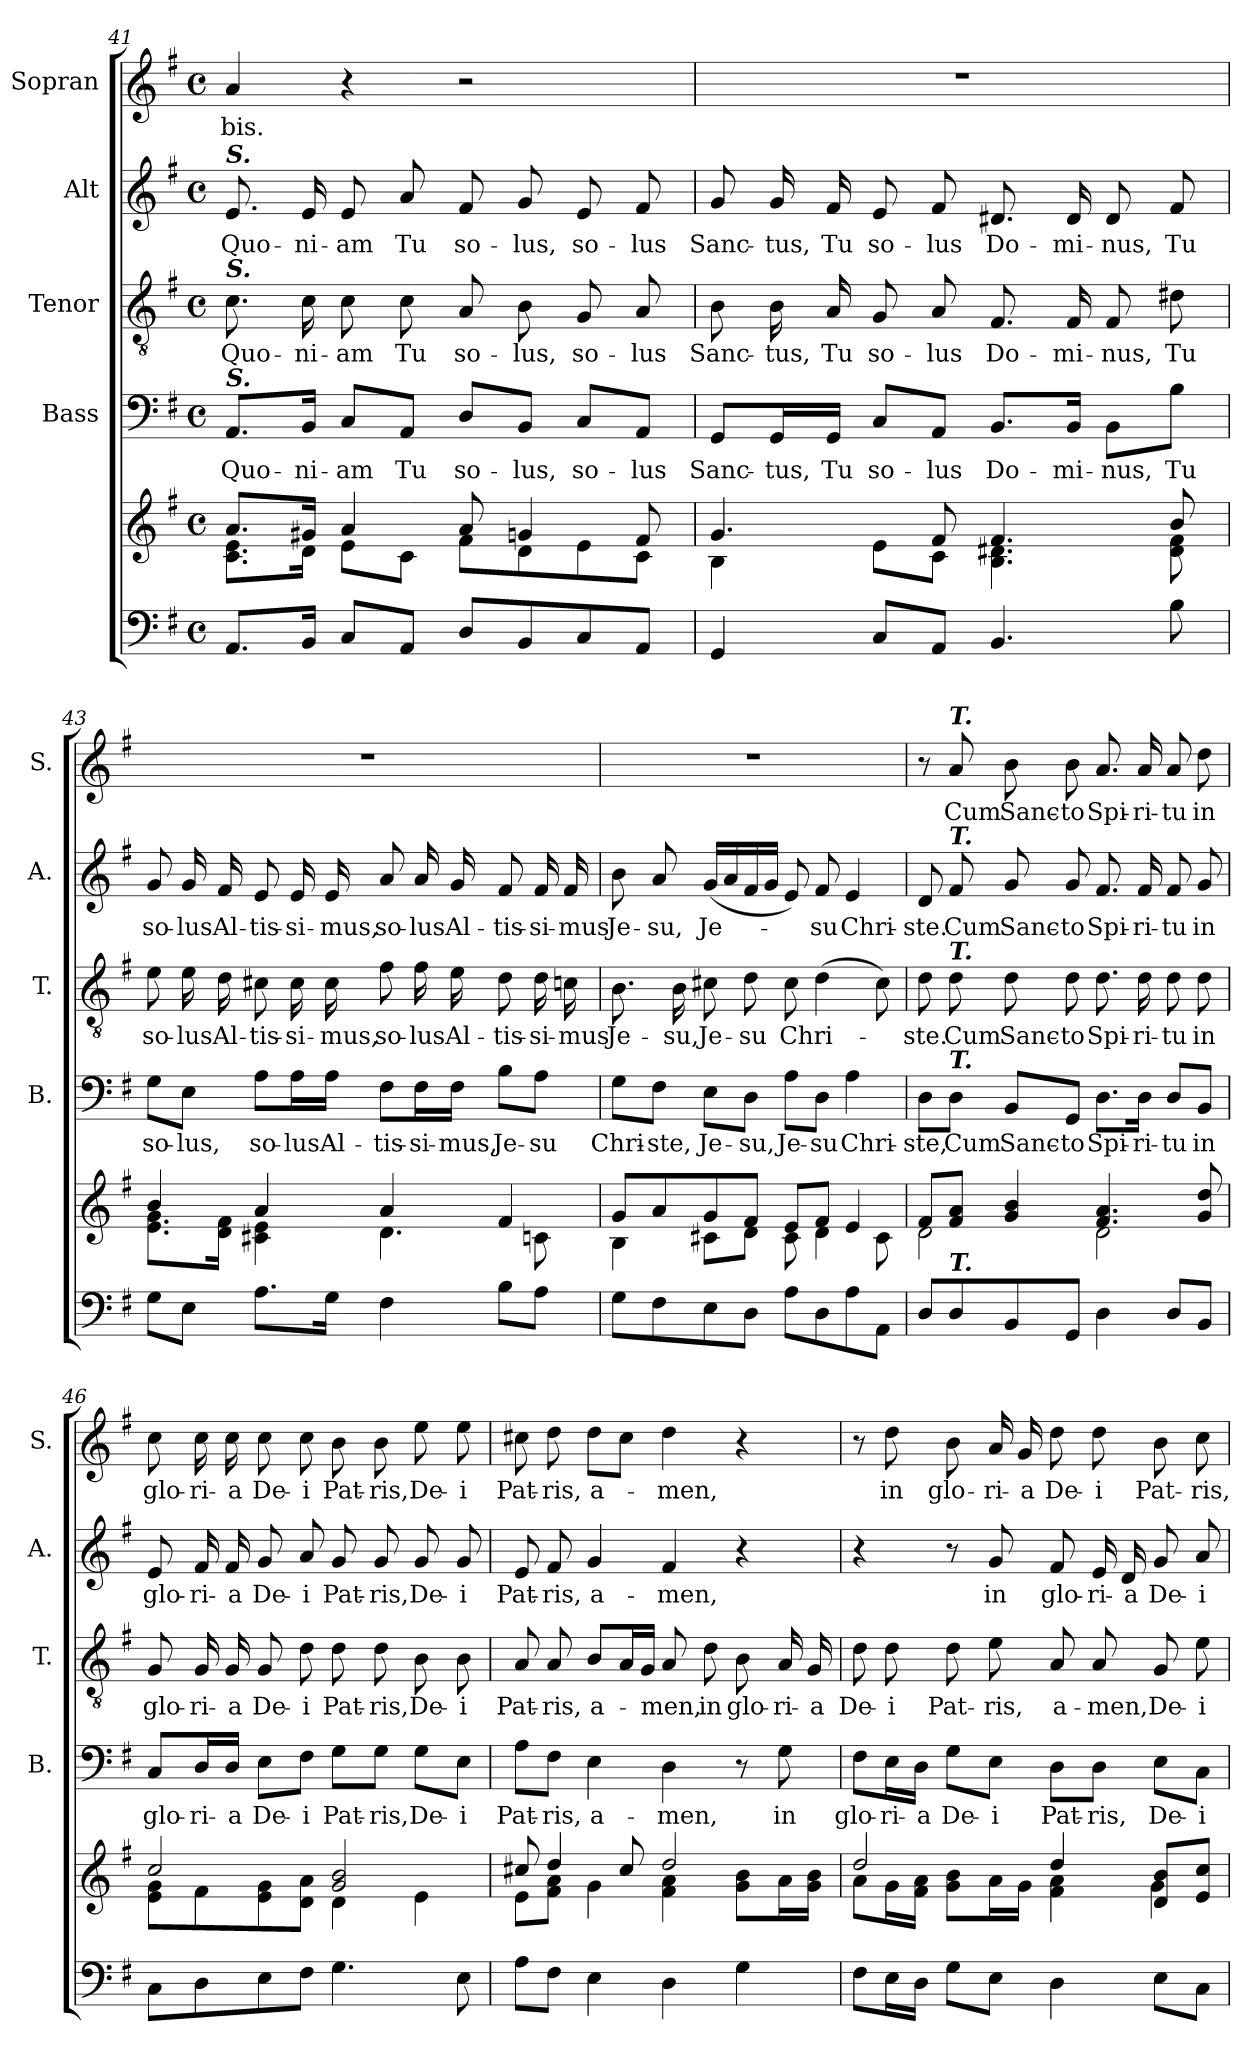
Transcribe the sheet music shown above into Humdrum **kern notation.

**kern	**kern	**kern	**text	**kern	**text	**kern	**text	**kern	**text
*part5	*part5	*part4	*part4	*part3	*part3	*part2	*part2	*part1	*part1
*staff6	*staff5	*staff4	*staff4	*staff3	*staff3	*staff2	*staff2	*staff1	*staff1
*	*	*I"Bass	*	*I"Tenor	*	*I"Alt	*	*I"Sopran	*
*	*	*I'B.	*	*I'T.	*	*I'A.	*	*I'S.	*
*clefF4	*clefG2	*clefF4	*	*clefGv2	*	*clefG2	*	*clefG2	*
*k[f#]	*k[f#]	*k[f#]	*	*k[f#]	*	*k[f#]	*	*k[f#]	*
*G:	*G:	*G:	*	*G:	*	*G:	*	*G:	*
*M4/4	*M4/4	*M4/4	*	*M4/4	*	*M4/4	*	*M4/4	*
*met(c)	*met(c)	*met(c)	*	*met(c)	*	*met(c)	*	*met(c)	*
=41	=41	=41	=41	=41	=41	=41	=41	=41	=41
*	*^	*	*	*	*	*	*	*	*
!	!	!	!	!	!	!	!LO:TX:a:Bi:t=S.	!	!	!
!	!	!	!	!	!LO:TX:a:Bi:t=S.	!	!	!	!	!
!	!	!	!LO:TX:a:Bi:t=S.	!	!	!	!	!	!	!
!	!	!	!	!LO:LY:b	!	!LO:LY:b	!	!LO:LY:b	!	!LO:LY:b
8.AA/L	8.a/L	8.c\ 8.e\L	8.AA/L	Quo-	8.c\	Quo-	8.e/	Quo-	4a/	-bis.
!	!	!	!	!LO:LY:b	!	!LO:LY:b	!	!LO:LY:b	!	!
16BB/Jk	16g#X/Jk	16d\Jk	16BB/Jk	-ni-	16c\	-ni-	16e/	-ni-	.	.
!	!	!	!	!LO:LY:b	!	!LO:LY:b	!	!LO:LY:b	!	!
8C/L	4a/	8e\L	8C/L	-am	8c\	-am	8e/	-am	4r	.
!	!	!	!	!LO:LY:b	!	!LO:LY:b	!	!LO:LY:b	!	!
8AA/J	.	8c\J	8AA/J	Tu	8c\	Tu	8a/	Tu	.	.
!	!	!	!	!LO:LY:b	!	!LO:LY:b	!	!LO:LY:b	!	!
8D/L	8a/	8f#\L	8D/L	so-	8A/	so-	8f#/	so-	2r	.
!	!	!	!	!LO:LY:b	!	!LO:LY:b	!	!LO:LY:b	!	!
8BB/	4gn/	8d\	8BB/J	-lus,	8B\	-lus,	8g/	-lus,	.	.
!	!	!	!	!LO:LY:b	!	!LO:LY:b	!	!LO:LY:b	!	!
8C/	.	8e\	8C/L	so-	8G/	so-	8e/	so-	.	.
!	!	!	!	!LO:LY:b	!	!LO:LY:b	!	!LO:LY:b	!	!
8AA/J	8f#/	8c\J	8AA/J	-lus	8A/	-lus	8f#/	-lus	.	.
=42	=42	=42	=42	=42	=42	=42	=42	=42	=42	=42
!	!	!	!	!LO:LY:b	!	!LO:LY:b	!	!LO:LY:b	!	!
4GG/	4.g/	4B\	8GG/L	Sanc-	8B\	Sanc-	8g/	Sanc-	1r	.
!	!	!	!	!LO:LY:b	!	!LO:LY:b	!	!LO:LY:b	!	!
.	.	.	16GG/L	-tus,	16B\	-tus,	16g/	-tus,	.	.
!	!	!	!	!LO:LY:b	!	!LO:LY:b	!	!LO:LY:b	!	!
.	.	.	16GG/JJ	Tu	16A/	Tu	16f#/	Tu	.	.
!	!	!	!	!LO:LY:b	!	!LO:LY:b	!	!LO:LY:b	!	!
8C/L	.	8e\L	8C/L	so-	8G/	so-	8e/	so-	.	.
!	!	!	!	!LO:LY:b	!	!LO:LY:b	!	!LO:LY:b	!	!
8AA/J	8f#/	8c\J	8AA/J	-lus	8A/	-lus	8f#/	-lus	.	.
!	!	!	!	!LO:LY:b	!	!LO:LY:b	!	!LO:LY:b	!	!
4.BB/	4.f#/	4.B\ 4.d#X\	8.BB/L	Do-	8.F#/	Do-	8.d#X/	Do-	.	.
!	!	!	!	!LO:LY:b	!	!LO:LY:b	!	!LO:LY:b	!	!
.	.	.	16BB/Jk	-mi-	16F#/	-mi-	16d#/	-mi-	.	.
!	!	!	!	!LO:LY:b	!	!LO:LY:b	!	!LO:LY:b	!	!
.	.	.	8BB\L	-nus,	8F#/	-nus,	8d#/	-nus,	.	.
!	!	!	!	!LO:LY:b	!	!LO:LY:b	!	!LO:LY:b	!	!
8B\	8b/	8d#\ 8f#\	8B\J	Tu	8d#X\	Tu	8f#/	Tu	.	.
!!LO:PB:g=z
=43	=43	=43	=43	=43	=43	=43	=43	=43	=43	=43
!	!	!	!	!LO:LY:b	!	!LO:LY:b	!	!LO:LY:b	!	!
8G\L	4b/	8.e\ 8.g\L	8G\L	so-	8e\	so-	8g/	so-	1r	.
!	!	!	!	!LO:LY:b	!	!LO:LY:b	!	!LO:LY:b	!	!
8E\J	.	.	8E\J	-lus,	16e\	-lus	16g/	-lus	.	.
!	!	!	!	!	!	!LO:LY:b	!	!LO:LY:b	!	!
.	.	16d\ 16f#\Jk	.	.	16d\	Al-	16f#/	Al-	.	.
!	!	!	!	!LO:LY:b	!	!LO:LY:b	!	!LO:LY:b	!	!
8.A\L	4a/	4c#X\ 4e\	8A\L	so-	8c#X\	-tis-	8e/	-tis-	.	.
!	!	!	!	!LO:LY:b	!	!LO:LY:b	!	!LO:LY:b	!	!
.	.	.	16A\L	-lus	16c#\	-si-	16e/	-si-	.	.
!	!	!	!	!LO:LY:b	!	!LO:LY:b	!	!LO:LY:b	!	!
16G\Jk	.	.	16A\JJ	Al-	16c#\	-mus,	16e/	-mus,	.	.
!	!	!	!	!LO:LY:b	!	!LO:LY:b	!	!LO:LY:b	!	!
4F#\	4a/	4.d\	8F#\L	-tis-	8f#\	so-	8a/	so-	.	.
!	!	!	!	!LO:LY:b	!	!LO:LY:b	!	!LO:LY:b	!	!
.	.	.	16F#\L	-si-	16f#\	-lus	16a/	-lus	.	.
!	!	!	!	!LO:LY:b	!	!LO:LY:b	!	!LO:LY:b	!	!
.	.	.	16F#\JJ	-mus,	16e\	Al-	16g/	Al-	.	.
!	!	!	!	!LO:LY:b	!	!LO:LY:b	!	!LO:LY:b	!	!
8B\L	4f#/	.	8B\L	Je-	8d\	-tis-	8f#/	-tis-	.	.
!	!	!	!	!LO:LY:b	!	!LO:LY:b	!	!LO:LY:b	!	!
8A\J	.	8cn\	8A\J	-su	16d\	-si-	16f#/	-si-	.	.
!	!	!	!	!	!	!LO:LY:b	!	!LO:LY:b	!	!
.	.	.	.	.	16cn\	-mus	16f#/	-mus	.	.
=44	=44	=44	=44	=44	=44	=44	=44	=44	=44	=44
!	!	!	!	!LO:LY:b	!	!LO:LY:b	!	!LO:LY:b	!	!
8G\L	8g/L	4B\	8G\L	Chri-	8.B\	Je-	8b\	Je-	1r	.
!	!	!	!	!LO:LY:b	!	!	!	!LO:LY:b	!	!
8F#\	8a/	.	8F#\J	-ste,	.	.	8a/	-su,	.	.
!	!	!	!	!	!	!LO:LY:b	!	!	!	!
.	.	.	.	.	16B\	-su,	.	.	.	.
!	!	!	!	!LO:LY:b	!	!LO:LY:b	!	!LO:LY:b	!	!
8E\	8g/	8c#X\L	8E\L	Je-	8c#X\	Je-	(<16g/LL	Je-	.	.
.	.	.	.	.	.	.	16a/	.	.	.
!	!	!	!	!LO:LY:b	!	!LO:LY:b	!	!	!	!
8D\J	8f#/J	8d\J	8D\J	-su,	8d\	-su	16f#/	.	.	.
.	.	.	.	.	.	.	16g/JJ	.	.	.
!	!	!	!	!LO:LY:b	!	!LO:LY:b	!	!	!	!
8A\L	8e/L	8c#\	8A\L	Je-	8c#\	Chri-	8e/)	.	.	.
!	!	!	!	!LO:LY:b	!	!	!	!LO:LY:b	!	!
8D\	8f#/J	4d\	8D\J	-su	(>4d\	.	8f#/	-su	.	.
!	!	!	!	!LO:LY:b	!	!	!	!LO:LY:b	!	!
8A\	4e/	.	4A\	Chri-	.	.	4e/	Chri-	.	.
8AA\J	.	8c#\	.	.	8c#\)	.	.	.	.	.
!!LO:LB:g=z
=45	=45	=45	=45	=45	=45	=45	=45	=45	=45	=45
!	!	!	!	!LO:LY:b	!	!LO:LY:b	!	!LO:LY:b	!	!
8D/L	8f#/L	2d\	8D\L	-ste,	8d\	-ste.	8d/	-ste.	8r	.
!	!	!	!	!	!	!	!	!	!LO:TX:a:Bi:t=T.	!
!	!	!	!	!	!	!	!LO:TX:a:Bi:t=T.	!	!	!
!	!	!	!	!	!LO:TX:a:Bi:t=T.	!	!	!	!	!
!	!	!	!LO:TX:a:Bi:t=T.	!	!	!	!	!	!	!
!LO:TX:a:Bi:t=T.	!	!	!	!	!	!	!	!	!	!
!	!	!	!	!LO:LY:b	!	!LO:LY:b	!	!LO:LY:b	!	!LO:LY:b
8D/	8f#/ 8a/J	.	8D\J	Cum	8d\	Cum	8f#/	Cum	8a/	Cum
!	!	!	!	!LO:LY:b	!	!LO:LY:b	!	!LO:LY:b	!	!LO:LY:b
8BB/	4g/ 4b/	.	8BB/L	Sanc-	8d\	Sanc-	8g/	Sanc-	8b\	Sanc-
!	!	!	!	!LO:LY:b	!	!LO:LY:b	!	!LO:LY:b	!	!LO:LY:b
8GG/J	.	.	8GG/J	-to	8d\	-to	8g/	-to	8b\	-to
!	!	!	!	!LO:LY:b	!	!LO:LY:b	!	!LO:LY:b	!	!LO:LY:b
4D\	4.f#/ 4.a/	2d\	8.D\L	Spi-	8.d\	Spi-	8.f#/	Spi-	8.a/	Spi-
!	!	!	!	!LO:LY:b	!	!LO:LY:b	!	!LO:LY:b	!	!LO:LY:b
.	.	.	16D\Jk	-ri-	16d\	-ri-	16f#/	-ri-	16a/	-ri-
!	!	!	!	!LO:LY:b	!	!LO:LY:b	!	!LO:LY:b	!	!LO:LY:b
8D/L	.	.	8D/L	-tu	8d\	-tu	8f#/	-tu	8a/	-tu
!	!	!	!	!LO:LY:b	!	!LO:LY:b	!	!LO:LY:b	!	!LO:LY:b
8BB/J	8g/ 8dd/	.	8BB/J	in	8d\	in	8g/	in	8dd\	in
=46	=46	=46	=46	=46	=46	=46	=46	=46	=46	=46
!	!	!	!	!LO:LY:b	!	!LO:LY:b	!	!LO:LY:b	!	!LO:LY:b
8C\L	2cc/	8e\ 8g\L	8C/L	glo-	8G/	glo-	8e/	glo-	8cc\	glo-
!	!	!	!	!LO:LY:b	!	!LO:LY:b	!	!LO:LY:b	!	!LO:LY:b
8D\	.	8f#\	16D/L	-ri-	16G/	-ri-	16f#/	-ri-	16cc\	-ri-
!	!	!	!	!LO:LY:b	!	!LO:LY:b	!	!LO:LY:b	!	!LO:LY:b
.	.	.	16D/JJ	-a	16G/	-a	16f#/	-a	16cc\	-a
!	!	!	!	!LO:LY:b	!	!LO:LY:b	!	!LO:LY:b	!	!LO:LY:b
8E\	.	8e\ 8g\	8E\L	De-	8G/	De-	8g/	De-	8cc\	De-
!	!	!	!	!LO:LY:b	!	!LO:LY:b	!	!LO:LY:b	!	!LO:LY:b
8F#\J	.	8d\ 8a\J	8F#\J	-i	8d\	-i	8a/	-i	8cc\	-i
!	!	!	!	!LO:LY:b	!	!LO:LY:b	!	!LO:LY:b	!	!LO:LY:b
4.G\	2g/ 2b/	4d\	8G\L	Pat-	8d\	Pat-	8g/	Pat-	8b\	Pat-
!	!	!	!	!LO:LY:b	!	!LO:LY:b	!	!LO:LY:b	!	!LO:LY:b
.	.	.	8G\J	-ris,	8d\	-ris,	8g/	-ris,	8b\	-ris,
!	!	!	!	!LO:LY:b	!	!LO:LY:b	!	!LO:LY:b	!	!LO:LY:b
.	.	4e\	8G\L	De-	8B\	De-	8g/	De-	8ee\	De-
!	!	!	!	!LO:LY:b	!	!LO:LY:b	!	!LO:LY:b	!	!LO:LY:b
8E\	.	.	8E\J	-i	8B\	-i	8g/	-i	8ee\	-i
=47	=47	=47	=47	=47	=47	=47	=47	=47	=47	=47
!	!	!	!	!LO:LY:b	!	!LO:LY:b	!	!LO:LY:b	!	!LO:LY:b
8A\L	8cc#X/	8e\L	8A\L	Pat-	8A/	Pat-	8e/	Pat-	8cc#X\	Pat-
!	!	!	!	!LO:LY:b	!	!LO:LY:b	!	!LO:LY:b	!	!LO:LY:b
8F#\J	4dd/	8f#\ 8a\J	8F#\J	-ris,	8A/	-ris,	8f#/	-ris,	8dd\	-ris,
!	!	!	!	!LO:LY:b	!	!LO:LY:b	!	!LO:LY:b	!	!LO:LY:b
4E\	.	4g\	4E\	a-	8B/L	a-	4g/	a-	8dd\L	a-
.	8cc#/	.	.	.	16A/L	.	.	.	8cc#\J	.
.	.	.	.	.	16G/JJ	.	.	.	.	.
!	!	!	!	!LO:LY:b	!	!LO:LY:b	!	!LO:LY:b	!	!LO:LY:b
4D\	2dd/	4f#\ 4a\	4D\	-men,	8A/	-men,	4f#/	-men,	4dd\	-men,
!	!	!	!	!	!	!LO:LY:b	!	!	!	!
.	.	.	.	.	8d\	in	.	.	.	.
!	!	!	!	!	!	!LO:LY:b	!	!	!	!
4G\	.	8g\ 8b\L	8r	.	8B\	glo-	4r	.	4r	.
!	!	!	!	!LO:LY:b	!	!LO:LY:b	!	!	!	!
.	.	16a\L	8G\	in	16A/	-ri-	.	.	.	.
!	!	!	!	!	!	!LO:LY:b	!	!	!	!
.	.	16g\ 16b\JJ	.	.	16G/	-a	.	.	.	.
!!LO:PB:g=z
=48	=48	=48	=48	=48	=48	=48	=48	=48	=48	=48
!	!	!	!	!LO:LY:b	!	!LO:LY:b	!	!	!	!
8F#\L	2dd/	8a\L	8F#\L	glo-	8d\	De-	4r	.	8r	.
!	!	!	!	!LO:LY:b	!	!LO:LY:b	!	!	!	!LO:LY:b
16E\L	.	16g\L	16E\L	-ri-	8d\	-i	.	.	8dd\	in
!	!	!	!	!LO:LY:b	!	!	!	!	!	!
16D\JJ	.	16f#\ 16a\JJ	16D\JJ	-a	.	.	.	.	.	.
!	!	!	!	!LO:LY:b	!	!LO:LY:b	!	!	!	!LO:LY:b
8G\L	.	8g\ 8b\L	8G\L	De-	8d\	Pat-	8r	.	8b\	glo-
!	!	!	!	!LO:LY:b	!	!LO:LY:b	!	!LO:LY:b	!	!LO:LY:b
8E\J	.	16a\L	8E\J	-i	8e\	-ris,	8g/	in	16a/	-ri-
!	!	!	!	!	!	!	!	!	!	!LO:LY:b
.	.	16g\JJ	.	.	.	.	.	.	16g/	-a
!	!	!	!	!LO:LY:b	!	!LO:LY:b	!	!LO:LY:b	!	!LO:LY:b
4D\	4dd/	4f#\ 4a\	8D\L	Pat-	8A/	a-	8f#/	glo-	8dd\	De-
!	!	!	!	!LO:LY:b	!	!LO:LY:b	!	!LO:LY:b	!	!LO:LY:b
.	.	.	8D\J	-ris,	8A/	-men,	16e/	-ri-	8dd\	-i
!	!	!	!	!	!	!	!	!LO:LY:b	!	!
.	.	.	.	.	.	.	16d/	-a	.	.
!	!	!	!	!LO:LY:b	!	!LO:LY:b	!	!LO:LY:b	!	!LO:LY:b
8E\L	8d/ 8b/L	4g\	8E\L	De-	8G/	De-	8g/	De-	8b\	Pat-
!	!	!	!	!LO:LY:b	!	!LO:LY:b	!	!LO:LY:b	!	!LO:LY:b
8C\J	8e/ 8cc/J	.	8C\J	-i	8e\	-i	8a/	-i	8cc\	-ris,
*	*v	*v	*	*	*	*	*	*	*	*
=	=	=	=	=	=	=	=	=	=
*-	*-	*-	*-	*-	*-	*-	*-	*-	*-
